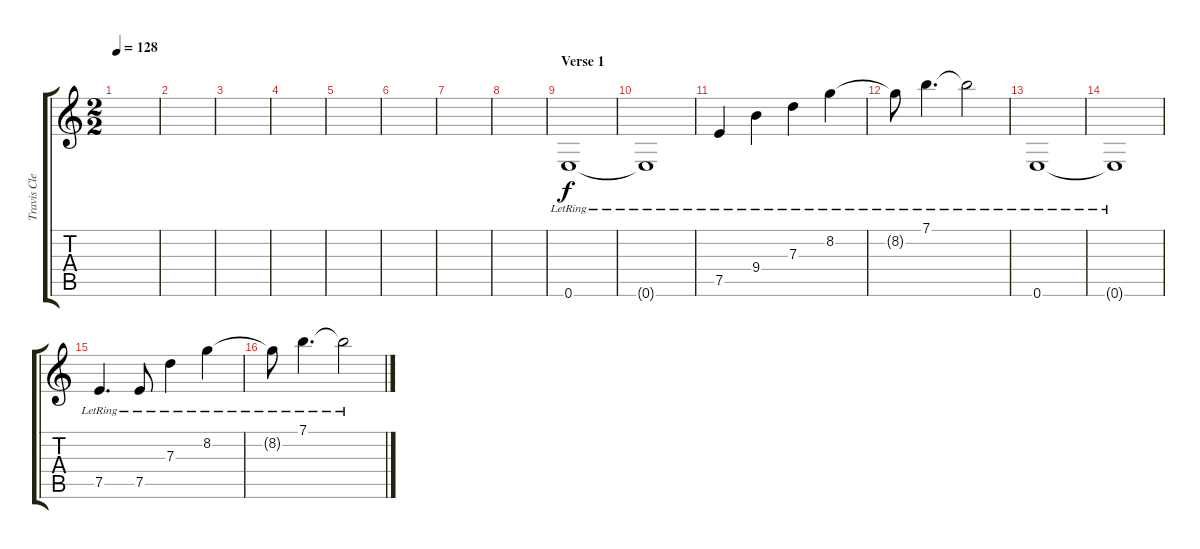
\track ("Travis Clean" "Travis Cle") {instrument electricguitarclean}
\staff {score tabs}
\tuning (E4 B3 G3 D3 A2 E2) {hide}
\ts (2 2)
\tempo 128
\clef g2
\ks c
|
|
|
|
|
|
|
|
\section ("" "Verse 1")
0.6{lr}.1 |
0.6{lr t}.1 |
7.5{lr}.4 9.4{lr}.4 7.3{lr}.4 8.2{lr}.4 |
8.2{lr t}.8 7.1{lr}.4{d} 7.1{lr t}.2 |
0.6{lr}.1 |
0.6{lr t}.1 |
7.5{lr}.4{d} 7.5{lr}.8 7.3{lr}.4 8.2{lr}.4 |
8.2{lr t}.8 7.1{lr}.4{d} 7.1{lr t}.2
